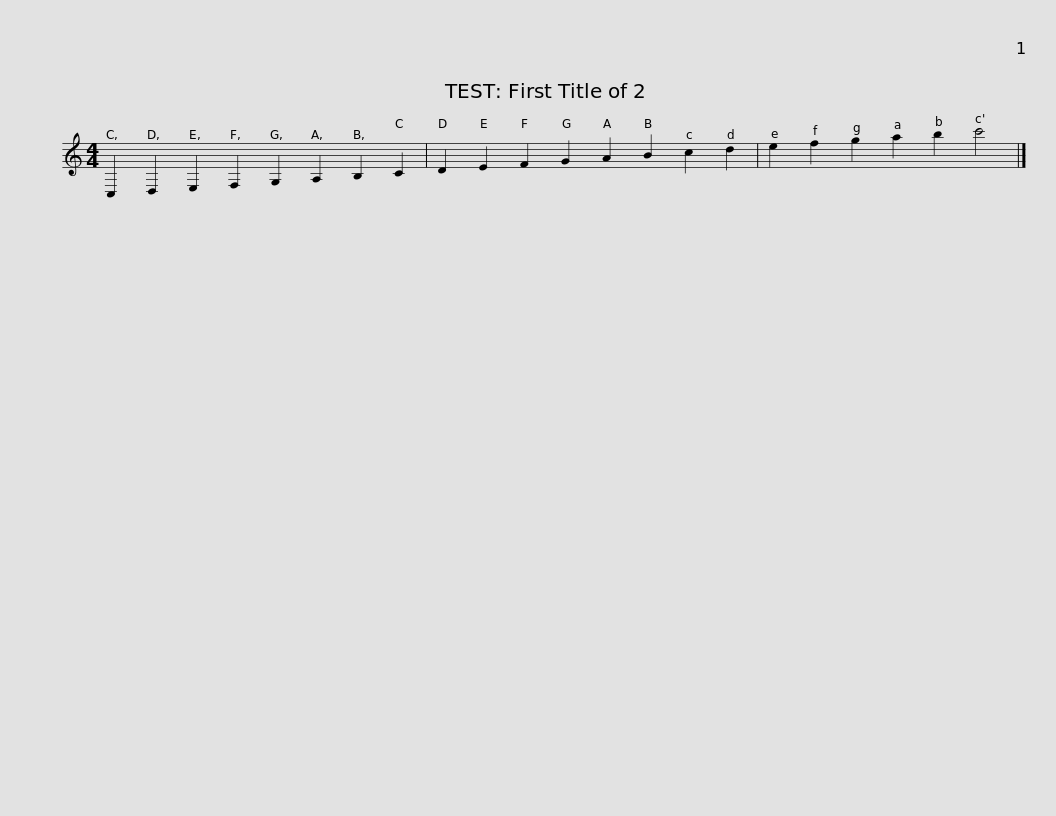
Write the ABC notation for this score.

X:1
L:1/8
M:4/4
I:linebreak $
K:C
V:1 treble
V:1
 C,2 D,2 E,2 F,2 G,2 A,2 B,2 C2 | D2 E2 F2 G2 A2 B2 c2 d2 | e2 f2 g2 a2 b2 c'4 |] %3
